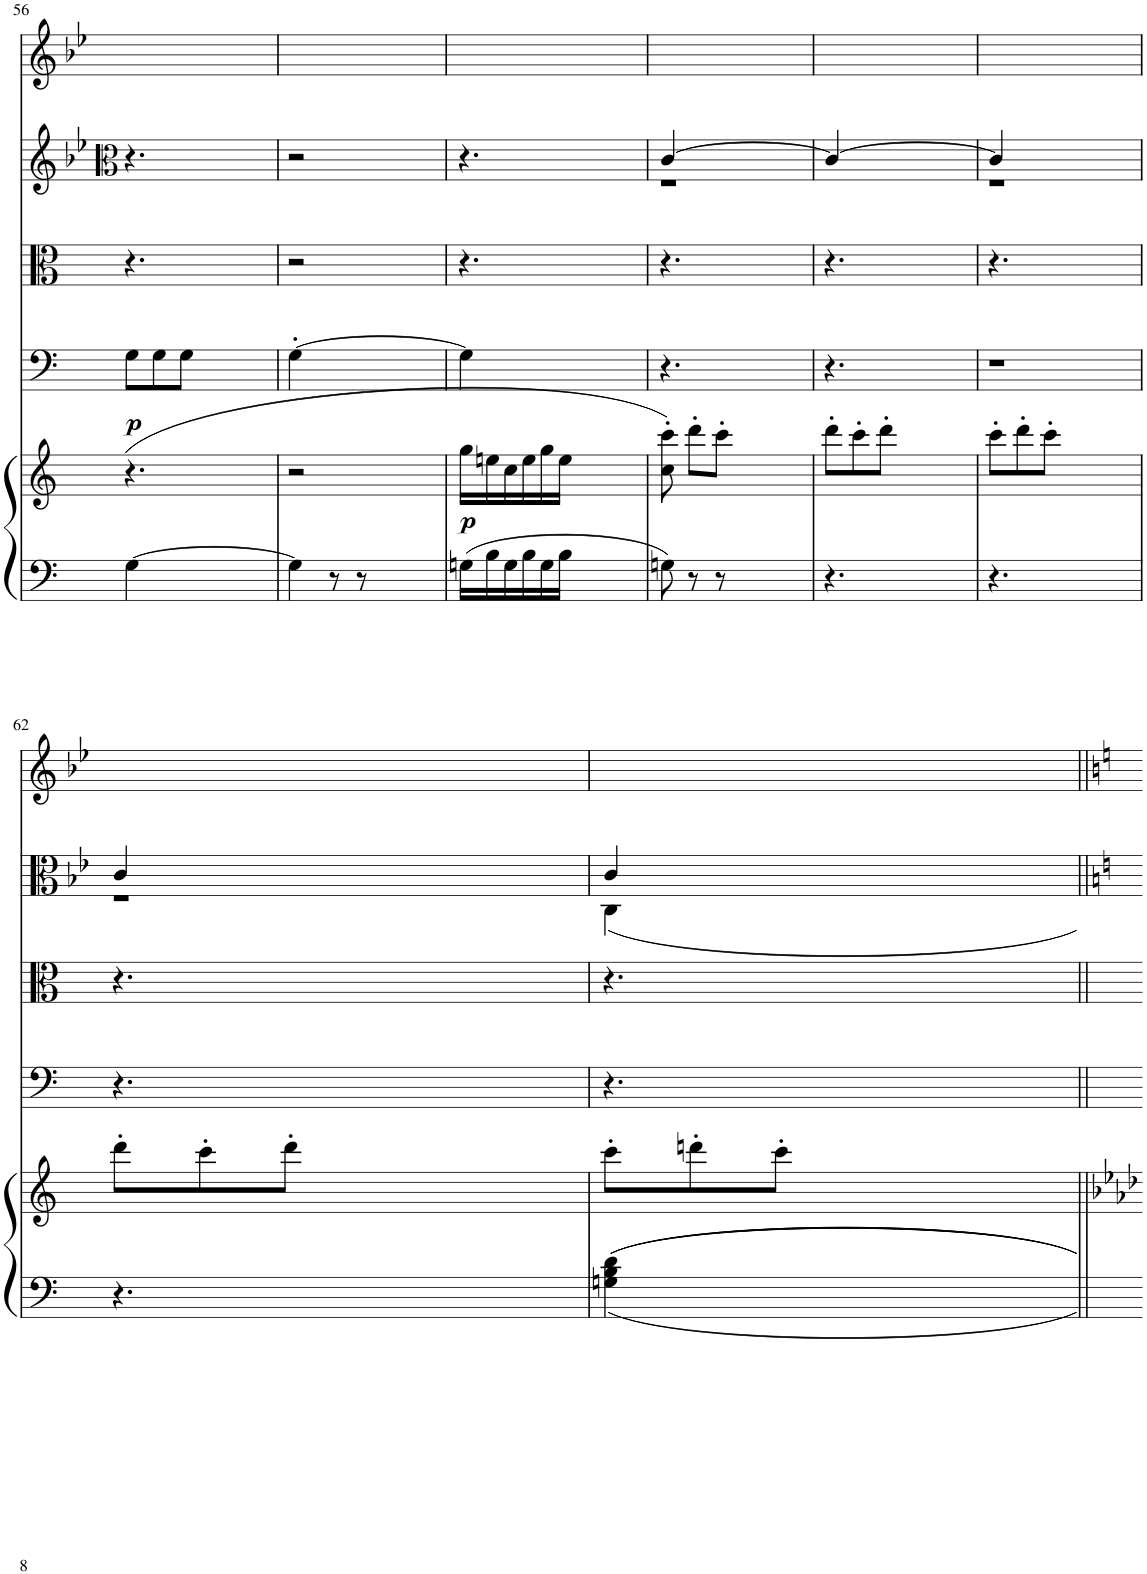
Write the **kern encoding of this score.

**kern	**kern	**dynam	**kern	**dynam	**kern	**kern	**kern
*part5	*part5	*part5	*part4	*part4	*part3	*part2	*part1
*staff6	*staff5	*staff5/6	*staff4	*staff4	*staff3	*staff2	*staff1
*I"Piano	*	*	*I"Voice	*	*I"Voice	*I"Voice	*I"Voice
*I'Pno	*	*	*I'V	*	*I'V	*I'V	*I'V
!!LO:PB:g=z
*clefG2	*clefG2	*	*clefF4	*	*clefG2	*clefC3	*clefG2
*k[]	*k[]	*	*k[]	*	*k[]	*k[b-e-]	*k[b-e-]
=56	=56	=56	=56	=56	=56	=56	=56
!	!	!	!	!LO:DY:b	!	!	!
[>4G\	4.r	.	8G\L	p	4.r	4.r	1ryy
.	.	.	8G\	.	.	.	.
2.ryy	.	.	8G\J	.	.	.	.
.	2ryy	.	2ryy	.	2ryy	2ryy	.
.	8ryy	.	8ryy	.	8ryy	8ryy	.
=57	=57	=57	=57	=57	=57	=57	=57
4G\]	2r	.	[>4G'\	.	2r	2r	1ryy
8r	.	.	2.ryy	.	.	.	.
8r	.	.	.	.	.	.	.
2ryy	2ryy	.	.	.	2ryy	2ryy	.
=58	=58	=58	=58	=58	=58	=58	=58
!	!	!LO:DY:b	!	!	!	!	!
16Gn\LL	16gg\LL	p	4G\]	.	4.r	4.r	1ryy
16B\	16een\	.	.	.	.	.	.
16G\	16cc\	.	.	.	.	.	.
16B\	16ee\	.	.	.	.	.	.
16G\	16gg\	.	2.ryy	.	.	.	.
16B\JJ	16ee\JJ	.	.	.	.	.	.
2ryy	2ryy	.	.	.	2ryy	2ryy	.
8ryy	8ryy	.	.	.	8ryy	8ryy	.
=59	=59	=59	=59	=59	=59	=59	=59
*	*	*	*	*	*	*^	*
8Gn\	8cc\' 8ccc\'	.	4.r	.	4.r	[>4c/	1r	1ryy
8r	8ddd'\L	.	.	.	.	.	.	.
8r	8ccc'\J	.	.	.	.	2.ryy	.	.
2ryy	2ryy	.	2ryy	.	2ryy	.	.	.
8ryy	8ryy	.	8ryy	.	8ryy	.	.	.
*	*	*	*	*	*	*v	*v	*
=60	=60	=60	=60	=60	=60	=60	=60
4.r	8ddd'\L	.	4.r	.	4.r	4c/_	1ryy
.	8ccc'\	.	.	.	.	.	.
.	8ddd'\J	.	.	.	.	2.ryy	.
2ryy	2ryy	.	2ryy	.	2ryy	.	.
8ryy	8ryy	.	8ryy	.	8ryy	.	.
=61	=61	=61	=61	=61	=61	=61	=61
*	*	*	*	*	*	*^	*
4.r	8ccc'\L	.	1r	.	4.r	4c/]	1r	1ryy
.	8ddd'\	.	.	.	.	.	.	.
.	8ccc'\J	.	.	.	.	2.ryy	.	.
2ryy	2ryy	.	.	.	2ryy	.	.	.
8ryy	8ryy	.	.	.	8ryy	.	.	.
!!LO:LB:g=z
=62	=62	=62	=62	=62	=62	=62	=62	=62
4.r	8ddd'\L	.	4.r	.	4.r	4c/	1r	1ryy
.	8ccc'\	.	.	.	.	.	.	.
.	8ddd'\J	.	.	.	.	2.ryy	.	.
2ryy	2ryy	.	2ryy	.	2ryy	.	.	.
8ryy	8ryy	.	8ryy	.	8ryy	.	.	.
=63	=63	=63	=63	=63	=63	=63	=63	=63
4Gn\ 4B\ 4d\	8ccc'\L	.	4.r	.	4.r	4c/	4C\	1ryy
.	8dddn'\	.	.	.	.	.	.	.
2.ryy	8ccc'\J	.	.	.	.	2.ryy	2.ryy	.
.	2ryy	.	2ryy	.	2ryy	.	.	.
.	8ryy	.	8ryy	.	8ryy	.	.	.
*	*	*	*	*	*	*v	*v	*
=||	=||	=||	=||	=||	=||	=||	=||
*-	*-	*-	*-	*-	*-	*-	*-
